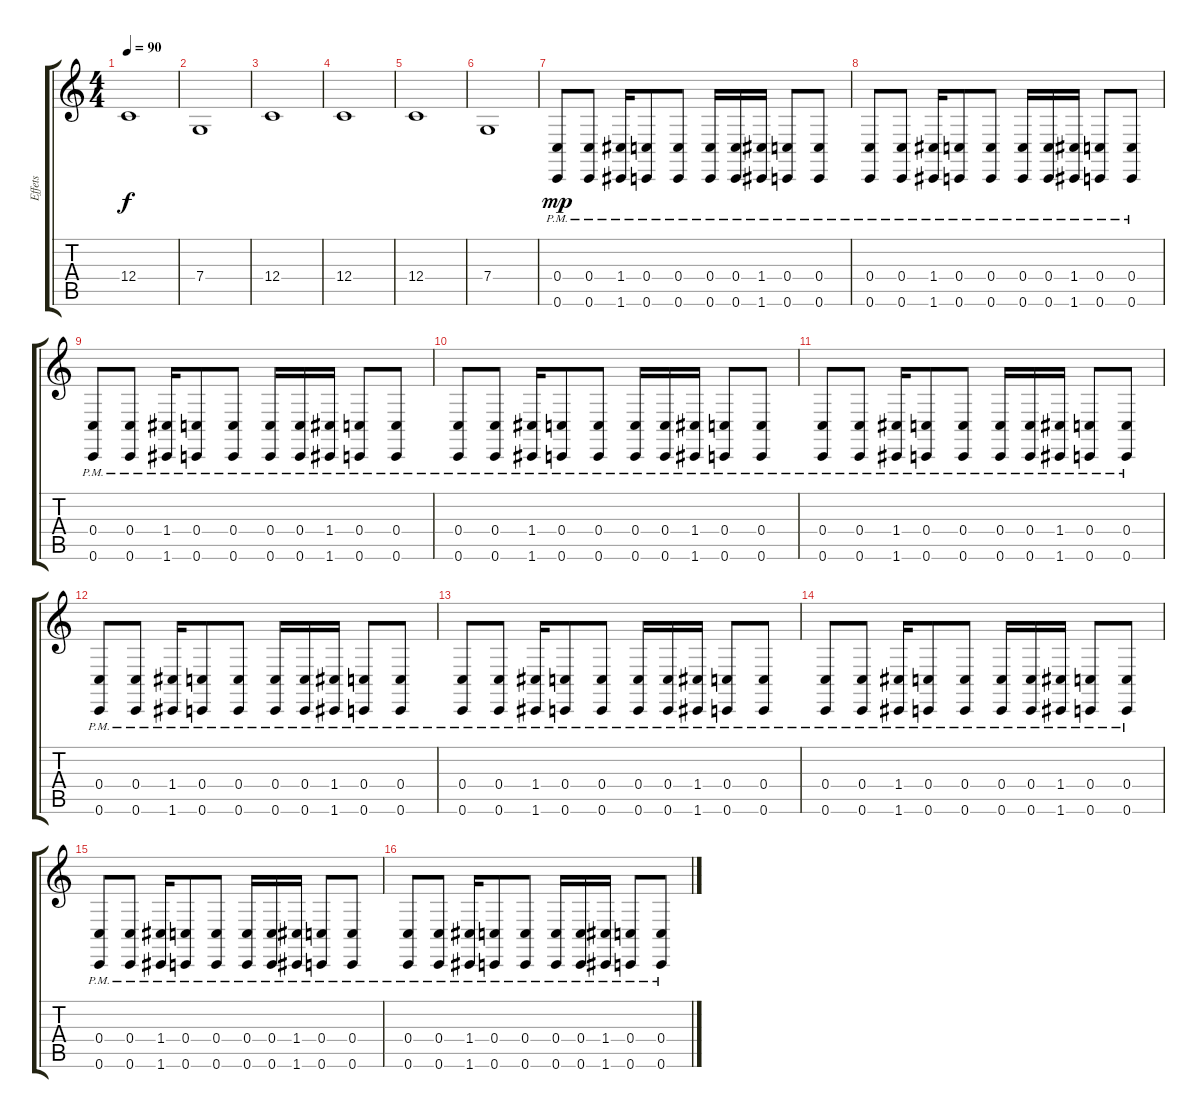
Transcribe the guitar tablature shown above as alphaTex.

\track ("Effets" "Effets") {instrument synthstrings2}
\staff {score tabs}
\tuning (D4 A3 F3 C3 G2 C2) {hide}
\ts (4 4)
\tempo 90
\clef g2
\ks c
12.4.1{dy f} |
7.4.1 |
12.4.1 |
12.4.1 |
12.4.1 |
7.4.1 |
(0.4{pm} 0.6{pm}).8{dy mp volume 12 instrument synthstrings2} (0.4{pm} 0.6{pm}).8 (1.4{pm} 1.6{pm}).16 (0.4{pm} 0.6{pm}).8 (0.4{pm} 0.6{pm}).8 (0.4{pm} 0.6{pm}).16 (0.4{pm} 0.6{pm}).16 (1.4{pm} 1.6{pm}).16 (0.4{pm} 0.6{pm}).8 (0.4{pm} 0.6{pm}).8 |
(0.4{pm} 0.6{pm}).8 (0.4{pm} 0.6{pm}).8 (1.4{pm} 1.6{pm}).16 (0.4{pm} 0.6{pm}).8 (0.4{pm} 0.6{pm}).8 (0.4{pm} 0.6{pm}).16 (0.4{pm} 0.6{pm}).16 (1.4{pm} 1.6{pm}).16 (0.4{pm} 0.6{pm}).8 (0.4{pm} 0.6{pm}).8 |
(0.4{pm} 0.6{pm}).8 (0.4{pm} 0.6{pm}).8 (1.4{pm} 1.6{pm}).16 (0.4{pm} 0.6{pm}).8 (0.4{pm} 0.6{pm}).8 (0.4{pm} 0.6{pm}).16 (0.4{pm} 0.6{pm}).16 (1.4{pm} 1.6{pm}).16 (0.4{pm} 0.6{pm}).8 (0.4{pm} 0.6{pm}).8 |
(0.4{pm} 0.6{pm}).8 (0.4{pm} 0.6{pm}).8 (1.4{pm} 1.6{pm}).16 (0.4{pm} 0.6{pm}).8 (0.4{pm} 0.6{pm}).8 (0.4{pm} 0.6{pm}).16 (0.4{pm} 0.6{pm}).16 (1.4{pm} 1.6{pm}).16 (0.4{pm} 0.6{pm}).8 (0.4{pm} 0.6{pm}).8 |
(0.4{pm} 0.6{pm}).8 (0.4{pm} 0.6{pm}).8 (1.4{pm} 1.6{pm}).16 (0.4{pm} 0.6{pm}).8 (0.4{pm} 0.6{pm}).8 (0.4{pm} 0.6{pm}).16 (0.4{pm} 0.6{pm}).16 (1.4{pm} 1.6{pm}).16 (0.4{pm} 0.6{pm}).8 (0.4{pm} 0.6{pm}).8 |
(0.4{pm} 0.6{pm}).8 (0.4{pm} 0.6{pm}).8 (1.4{pm} 1.6{pm}).16 (0.4{pm} 0.6{pm}).8 (0.4{pm} 0.6{pm}).8 (0.4{pm} 0.6{pm}).16 (0.4{pm} 0.6{pm}).16 (1.4{pm} 1.6{pm}).16 (0.4{pm} 0.6{pm}).8 (0.4{pm} 0.6{pm}).8 |
(0.4{pm} 0.6{pm}).8 (0.4{pm} 0.6{pm}).8 (1.4{pm} 1.6{pm}).16 (0.4{pm} 0.6{pm}).8 (0.4{pm} 0.6{pm}).8 (0.4{pm} 0.6{pm}).16 (0.4{pm} 0.6{pm}).16 (1.4{pm} 1.6{pm}).16 (0.4{pm} 0.6{pm}).8 (0.4{pm} 0.6{pm}).8 |
(0.4{pm} 0.6{pm}).8 (0.4{pm} 0.6{pm}).8 (1.4{pm} 1.6{pm}).16 (0.4{pm} 0.6{pm}).8 (0.4{pm} 0.6{pm}).8 (0.4{pm} 0.6{pm}).16 (0.4{pm} 0.6{pm}).16 (1.4{pm} 1.6{pm}).16 (0.4{pm} 0.6{pm}).8 (0.4{pm} 0.6{pm}).8 |
(0.4{pm} 0.6{pm}).8 (0.4{pm} 0.6{pm}).8 (1.4{pm} 1.6{pm}).16 (0.4{pm} 0.6{pm}).8 (0.4{pm} 0.6{pm}).8 (0.4{pm} 0.6{pm}).16 (0.4{pm} 0.6{pm}).16 (1.4{pm} 1.6{pm}).16 (0.4{pm} 0.6{pm}).8 (0.4{pm} 0.6{pm}).8 |
(0.4{pm} 0.6{pm}).8 (0.4{pm} 0.6{pm}).8 (1.4{pm} 1.6{pm}).16 (0.4{pm} 0.6{pm}).8 (0.4{pm} 0.6{pm}).8 (0.4{pm} 0.6{pm}).16 (0.4{pm} 0.6{pm}).16 (1.4{pm} 1.6{pm}).16 (0.4{pm} 0.6{pm}).8 (0.4{pm} 0.6{pm}).8
